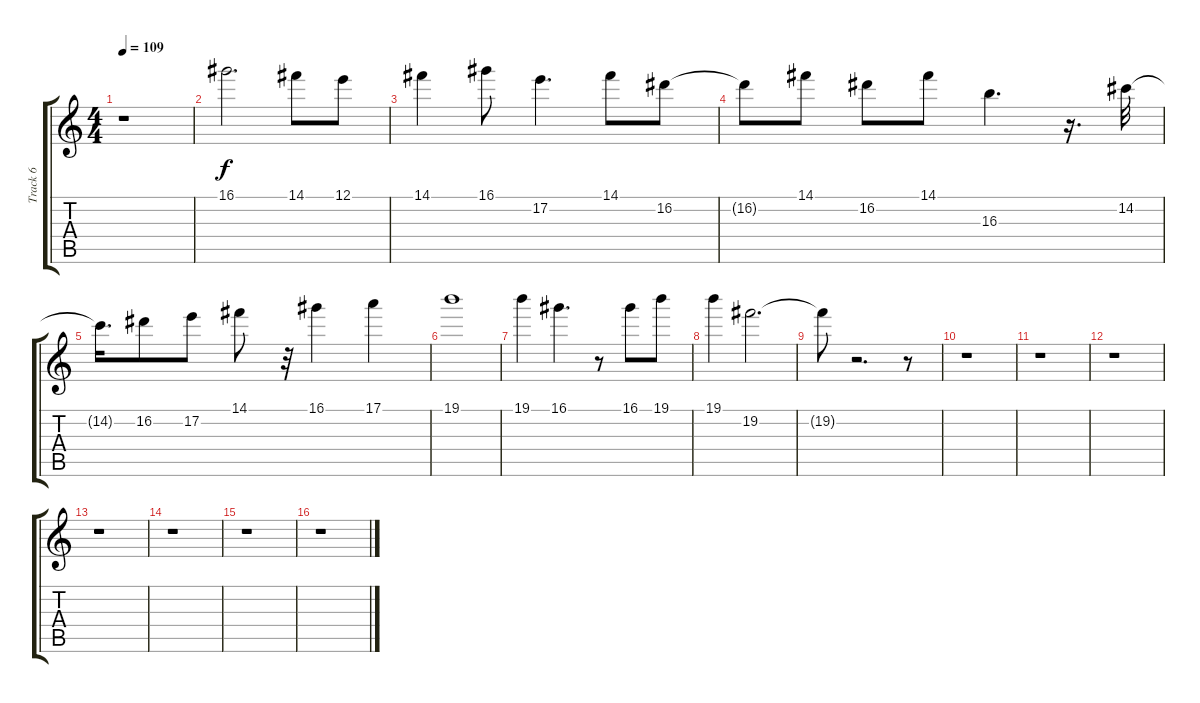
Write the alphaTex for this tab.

\track ("Track 6" "Track 6") {instrument overdrivenguitar}
\staff {score tabs}
\tuning (E4 B3 G3 D3 A2 E2) {hide}
\ts (4 4)
\tempo 109
\clef g2
\ks c
r.1{dy f} |
16.1.2{d} 14.1.8 12.1.8 |
14.1.4 16.1.8 17.2.4{d} 14.1.8 16.2.8 |
16.2{t}.8 14.1.8 16.2.8 14.1.8 16.3.4{d} r.16{d} 14.2.32 |
14.2{t}.16{d} 16.2.8 17.2.8 14.1.8 r.32 16.1.4 17.1.4 |
19.1.1 |
19.1.4 16.1.4{d} r.8 16.1.8 19.1.8 |
19.1.4 19.2.2{d} |
19.2{t}.8 r.2{d} r.8 |
r.1 |
r.1 |
r.1 |
r.1 |
r.1 |
r.1 |
r.1
